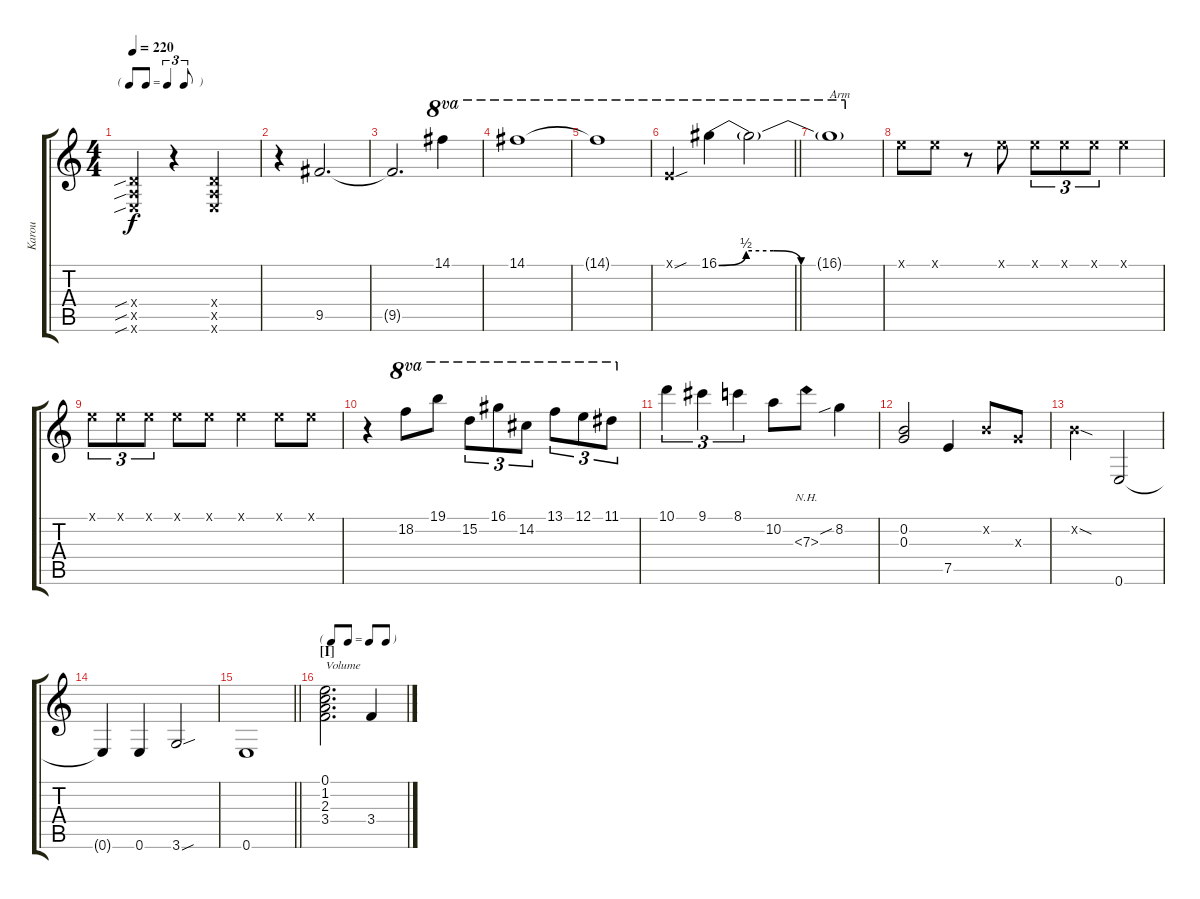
\track ("Karou" "Karou") {instrument overdrivenguitar}
\staff {score tabs}
\tuning (E4 B3 G3 D3 A2 E2) {hide}
\ts (4 4)
\tf triplet8th
\tempo 220
\clef g2
\ks c
(0.4{sib x} 0.5{sib x} 0.6{sib x}).4{dy f} r.4 (0.4{x} 0.5{x} 0.6{x}).2 |
r.4 9.5.2{d} |
9.5{t}.2{d} 14.1.4{ot 8va} |
14.1.1{ot 8va} |
14.1{t}.1{ot 8va} |
\barLineRight lightlight
0.1{sou x}.4{ot 8va} 16.1{be (custom 0 0 10 2 20 2 30 0 60 0)}.4{ot 8va} 16.1{t}.2{ot 8va} |
16.1{t}.1{ot 8va txt "Arm"} |
0.1{x}.8 0.1{x}.8 r.8 0.1{x}.8 0.1{x}.8{tu (3 2)} 0.1{x}.8{tu (3 2)} 0.1{x}.8{tu (3 2)} 0.1{x}.4 |
0.1{x}.8{tu (3 2)} 0.1{x}.8{tu (3 2)} 0.1{x}.8{tu (3 2)} 0.1{x}.8 0.1{x}.8 0.1{x}.4 0.1{x}.8 0.1{x}.8 |
r.4 18.2.8{ot 8va} 19.1.8{ot 8va} 15.2.8{tu (3 2) ot 8va} 16.1.8{tu (3 2) ot 8va} 14.2.8{tu (3 2) ot 8va} 13.1.8{tu (3 2) ot 8va} 12.1.8{tu (3 2) ot 8va} 11.1.8{tu (3 2) ot 8va} |
10.1.4{tu (3 2)} 9.1.4{tu (3 2)} 8.1.4{tu (3 2)} 10.2.8 7.3{nh}.8 8.2{sib}.4 |
(0.2 0.3).2 7.5.4 0.2{x}.8 0.3{x}.8 |
0.2{sod x}.2 0.6.2 |
0.6{t}.4 0.6.4 3.6{sou}.2 |
\barLineRight lightlight
0.6.1 |
\tf none
\section ("" "[I]")
(0.1 1.2 2.3 3.4).2{d txt "Volume" volume 16 instrument electricguitarclean} 3.4.4
